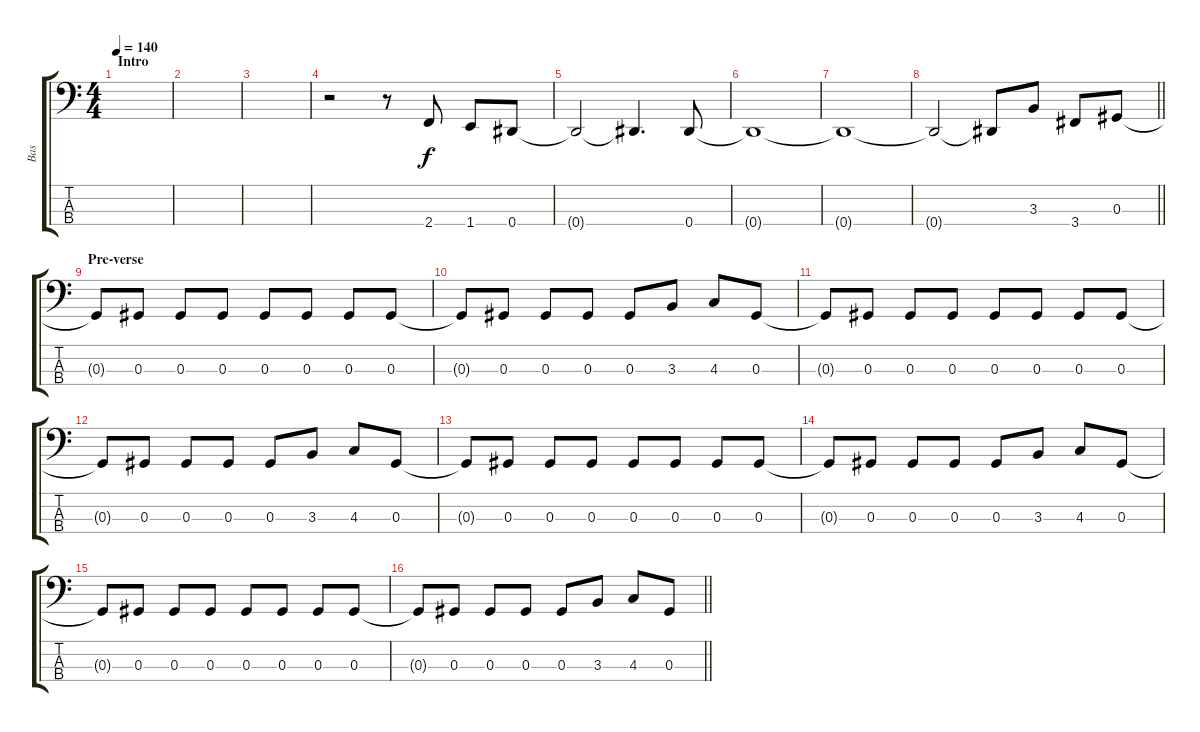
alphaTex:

\track ("Bas" "Bas") {instrument electricbassfinger}
\staff {score tabs}
\tuning (Gb2 Db2 Ab1 Eb1) {hide}
\ts (4 4)
\section ("" "Intro")
\tempo 140
\clef f4
\ks c
|
|
|
r.2 r.8 2.4.8 1.4.8 0.4.8 |
0.4{t}.2 0.4{t}.4{d} 0.4.8 |
0.4{t}.1 |
0.4{t}.1 |
\barLineRight lightlight
0.4{t}.2 0.4{t}.8 3.3.8 3.4.8 0.3.8 |
\section ("" "Pre-verse")
0.3{t}.8 0.3.8 0.3.8 0.3.8 0.3.8 0.3.8 0.3.8 0.3.8 |
0.3{t}.8 0.3.8 0.3.8 0.3.8 0.3.8 3.3.8 4.3.8 0.3.8 |
0.3{t}.8 0.3.8 0.3.8 0.3.8 0.3.8 0.3.8 0.3.8 0.3.8 |
0.3{t}.8 0.3.8 0.3.8 0.3.8 0.3.8 3.3.8 4.3.8 0.3.8 |
0.3{t}.8 0.3.8 0.3.8 0.3.8 0.3.8 0.3.8 0.3.8 0.3.8 |
0.3{t}.8 0.3.8 0.3.8 0.3.8 0.3.8 3.3.8 4.3.8 0.3.8 |
0.3{t}.8 0.3.8 0.3.8 0.3.8 0.3.8 0.3.8 0.3.8 0.3.8 |
\barLineRight lightlight
0.3{t}.8 0.3.8 0.3.8 0.3.8 0.3.8 3.3.8 4.3.8 0.3.8
